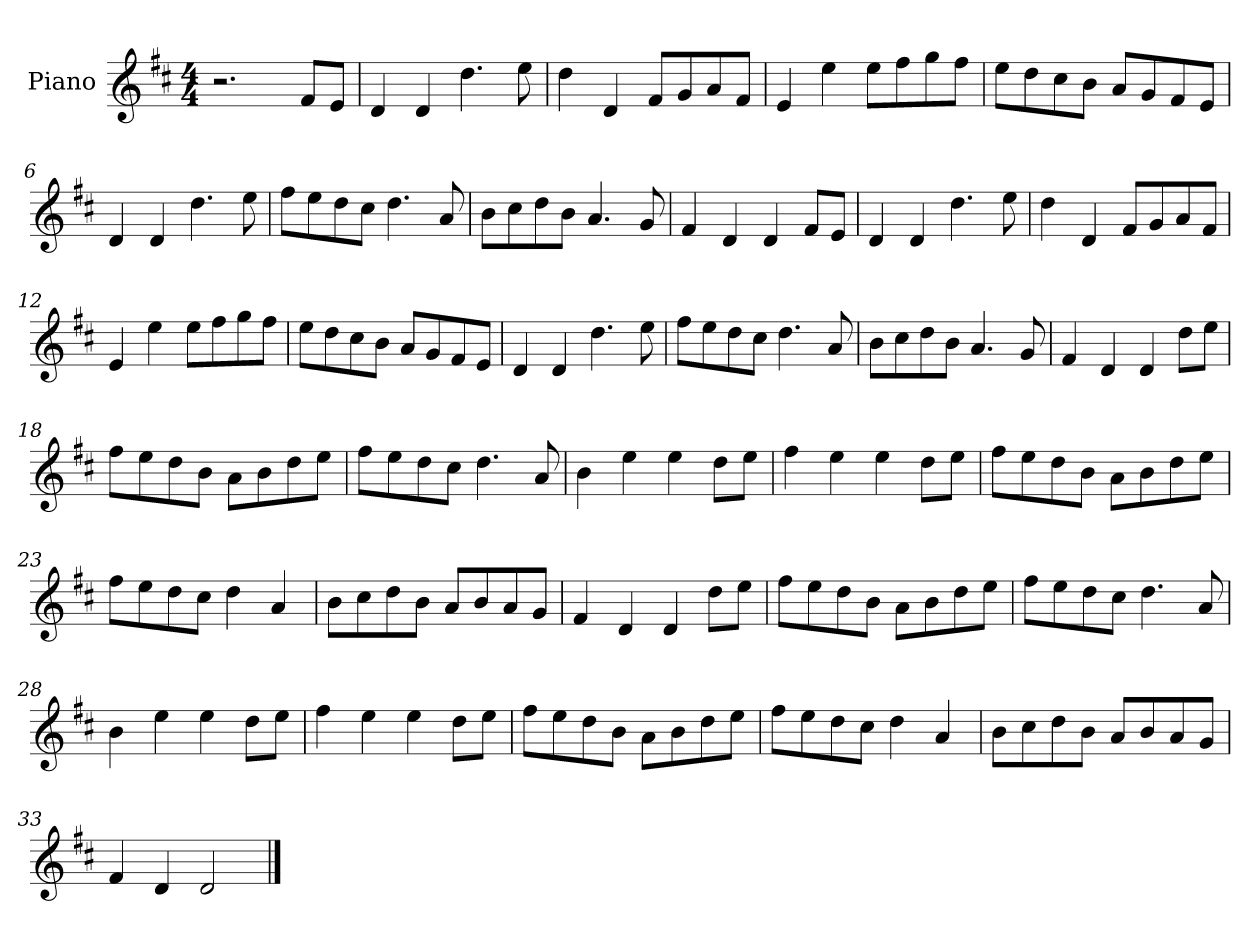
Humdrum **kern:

**kern
*part1
*staff1
*I"Piano
*I'Pno
*clefG2
*k[f#c#]
*M4/4
=1
2.r
8f#/L
8e/J
=2
4d/
4d/
4.dd\
8ee\
=3
4dd\
4d/
8f#/L
8g/
8a/
8f#/J
=4
4e/
4ee\
8ee\L
8ff#\
8gg\
8ff#\J
=5
8ee\L
8dd\
8cc#\
8b\J
8a/L
8g/
8f#/
8e/J
=6
4d/
4d/
4.dd\
8ee\
=7
8ff#\L
8ee\
8dd\
8cc#\J
4.dd\
8a/
=8
8b\L
8cc#\
8dd\
8b\J
4.a/
8g/
=9
4f#/
4d/
4d/
8f#/L
8e/J
=10
4d/
4d/
4.dd\
8ee\
=11
4dd\
4d/
8f#/L
8g/
8a/
8f#/J
=12
4e/
4ee\
8ee\L
8ff#\
8gg\
8ff#\J
=13
8ee\L
8dd\
8cc#\
8b\J
8a/L
8g/
8f#/
8e/J
=14
4d/
4d/
4.dd\
8ee\
=15
8ff#\L
8ee\
8dd\
8cc#\J
4.dd\
8a/
=16
8b\L
8cc#\
8dd\
8b\J
4.a/
8g/
=17
4f#/
4d/
4d/
8dd\L
8ee\J
=18
8ff#\L
8ee\
8dd\
8b\J
8a\L
8b\
8dd\
8ee\J
=19
8ff#\L
8ee\
8dd\
8cc#\J
4.dd\
8a/
=20
4b\
4ee\
4ee\
8dd\L
8ee\J
=21
4ff#\
4ee\
4ee\
8dd\L
8ee\J
=22
8ff#\L
8ee\
8dd\
8b\J
8a\L
8b\
8dd\
8ee\J
=23
8ff#\L
8ee\
8dd\
8cc#\J
4dd\
4a/
=24
8b\L
8cc#\
8dd\
8b\J
8a/L
8b/
8a/
8g/J
=25
4f#/
4d/
4d/
8dd\L
8ee\J
=26
8ff#\L
8ee\
8dd\
8b\J
8a\L
8b\
8dd\
8ee\J
=27
8ff#\L
8ee\
8dd\
8cc#\J
4.dd\
8a/
=28
4b\
4ee\
4ee\
8dd\L
8ee\J
=29
4ff#\
4ee\
4ee\
8dd\L
8ee\J
=30
8ff#\L
8ee\
8dd\
8b\J
8a\L
8b\
8dd\
8ee\J
=31
8ff#\L
8ee\
8dd\
8cc#\J
4dd\
4a/
=32
8b\L
8cc#\
8dd\
8b\J
8a/L
8b/
8a/
8g/J
=33
4f#/
4d/
2d/
==
*-
